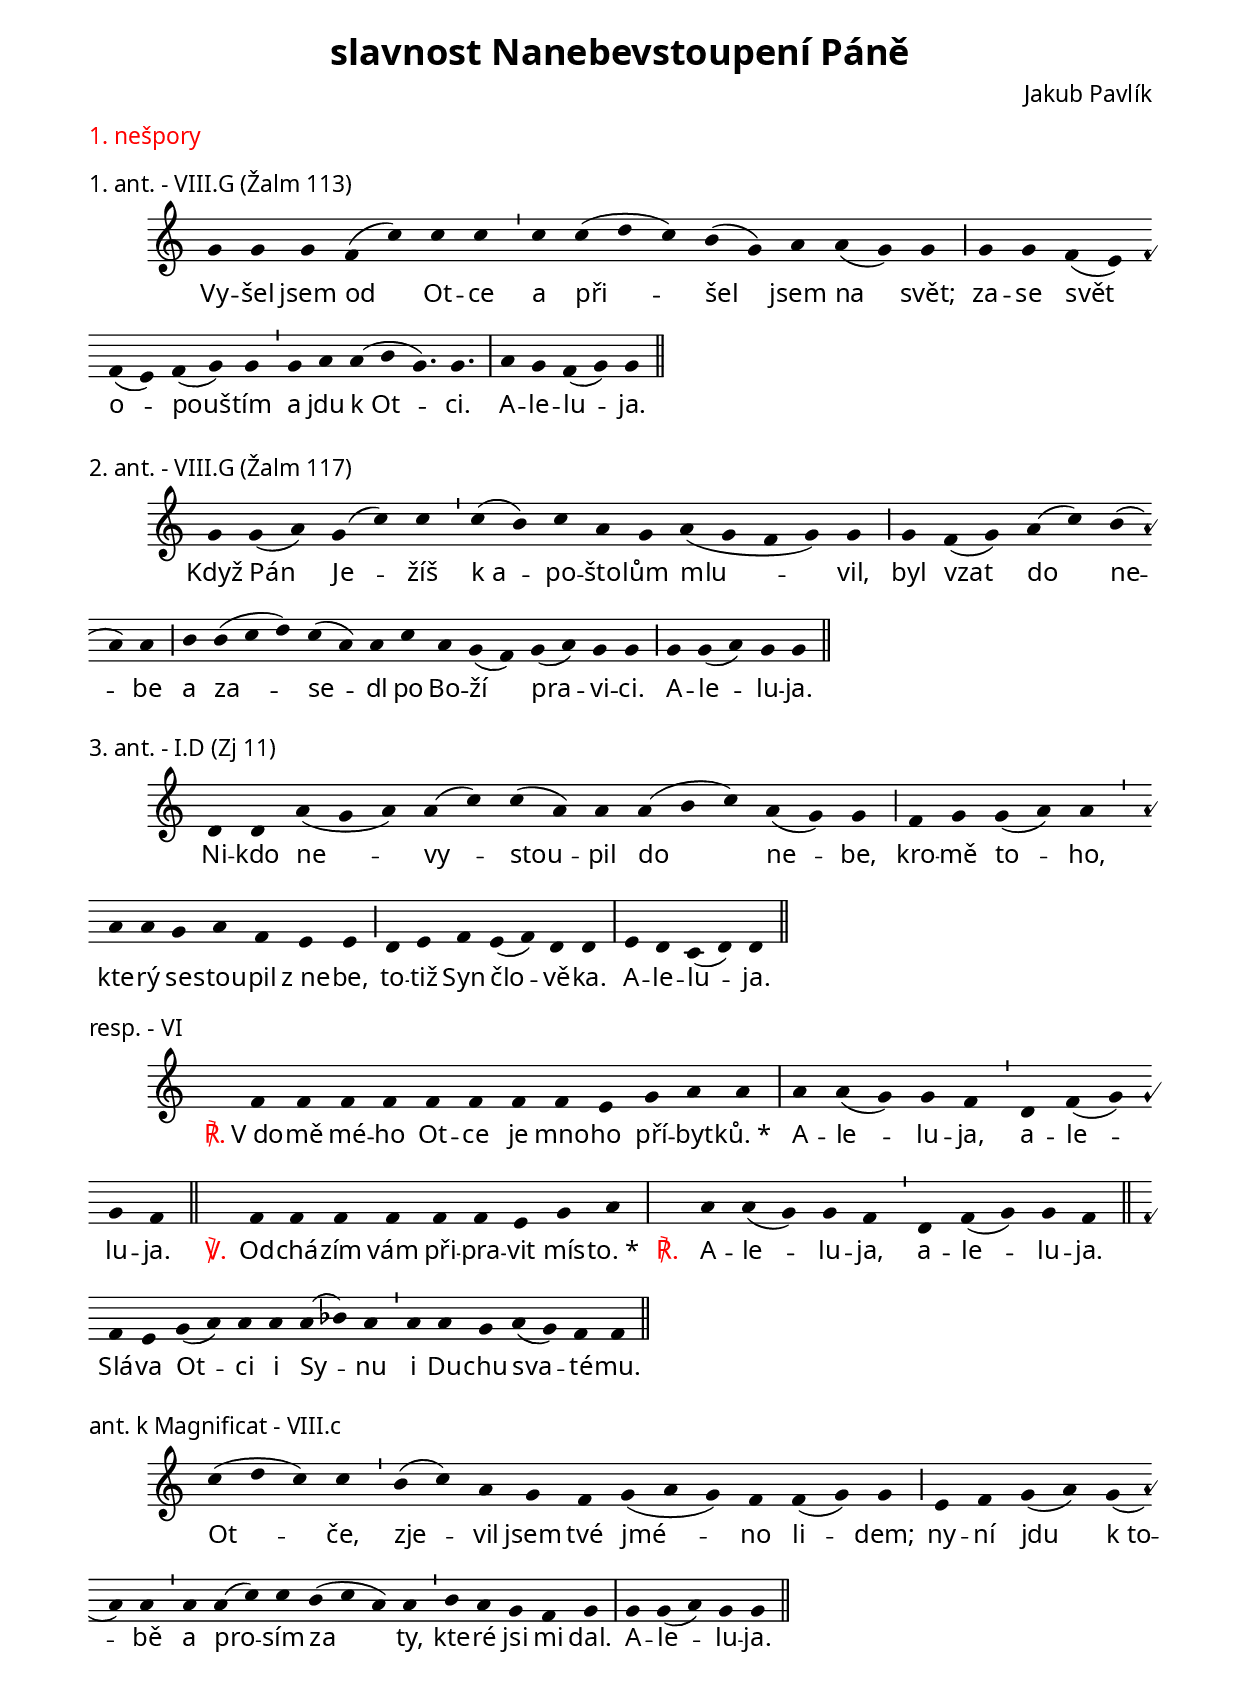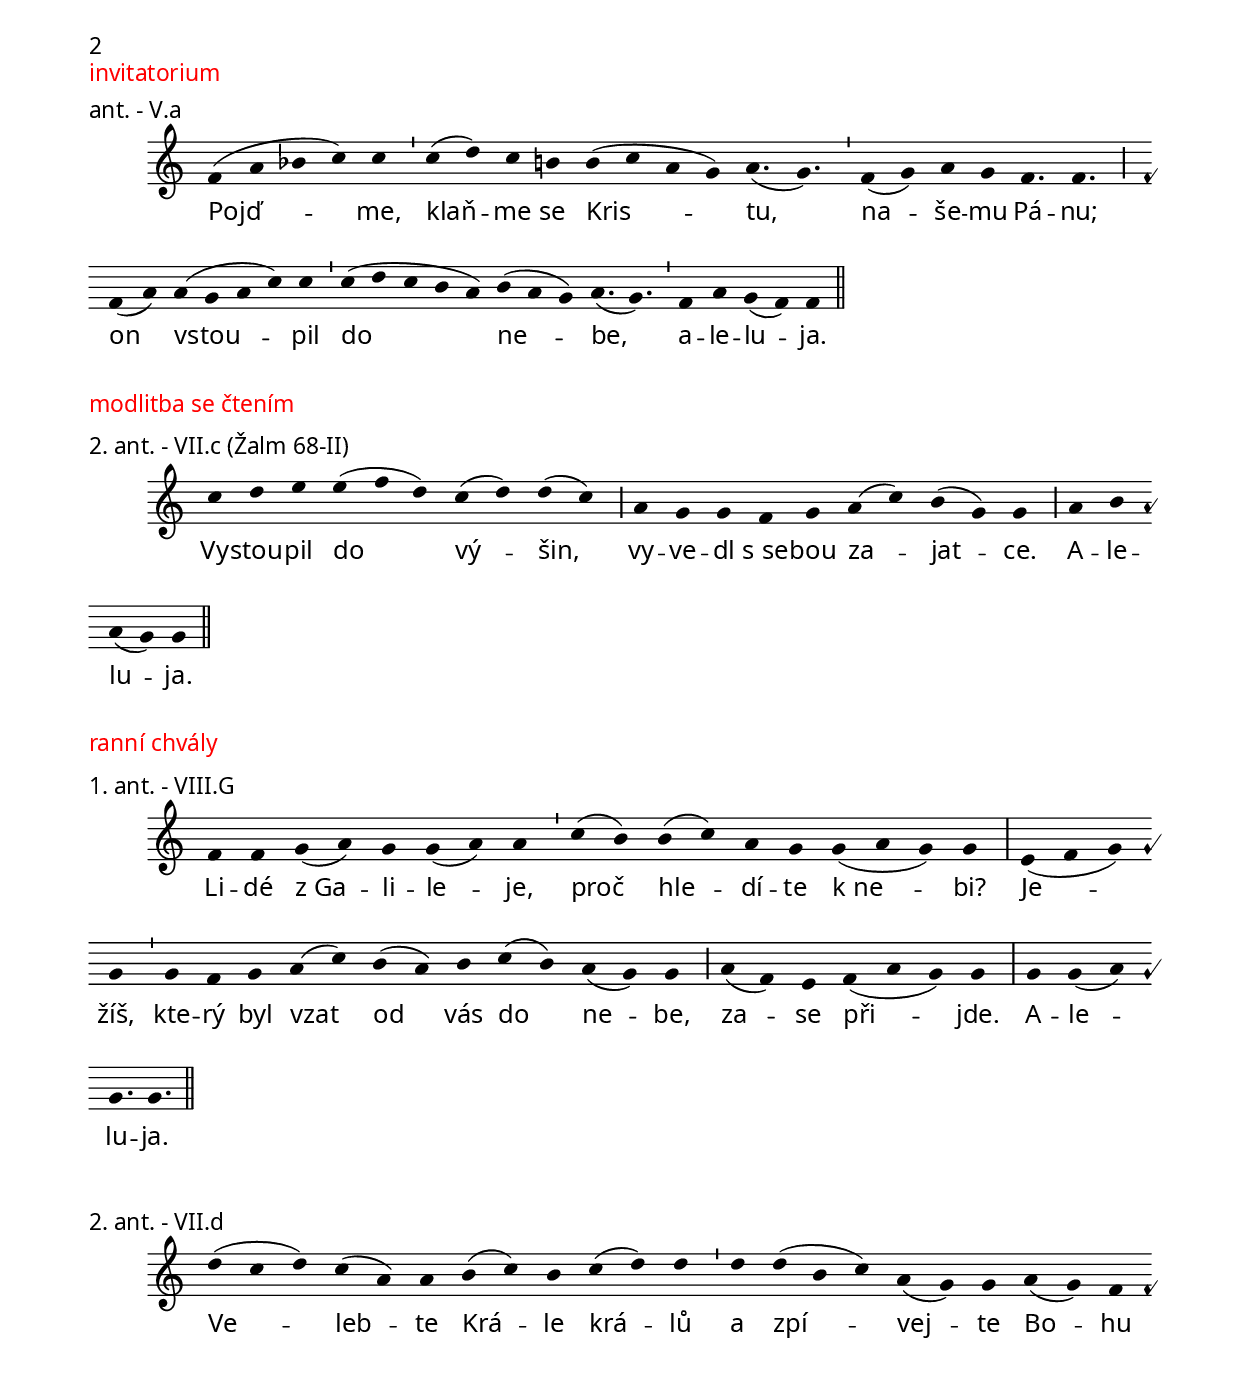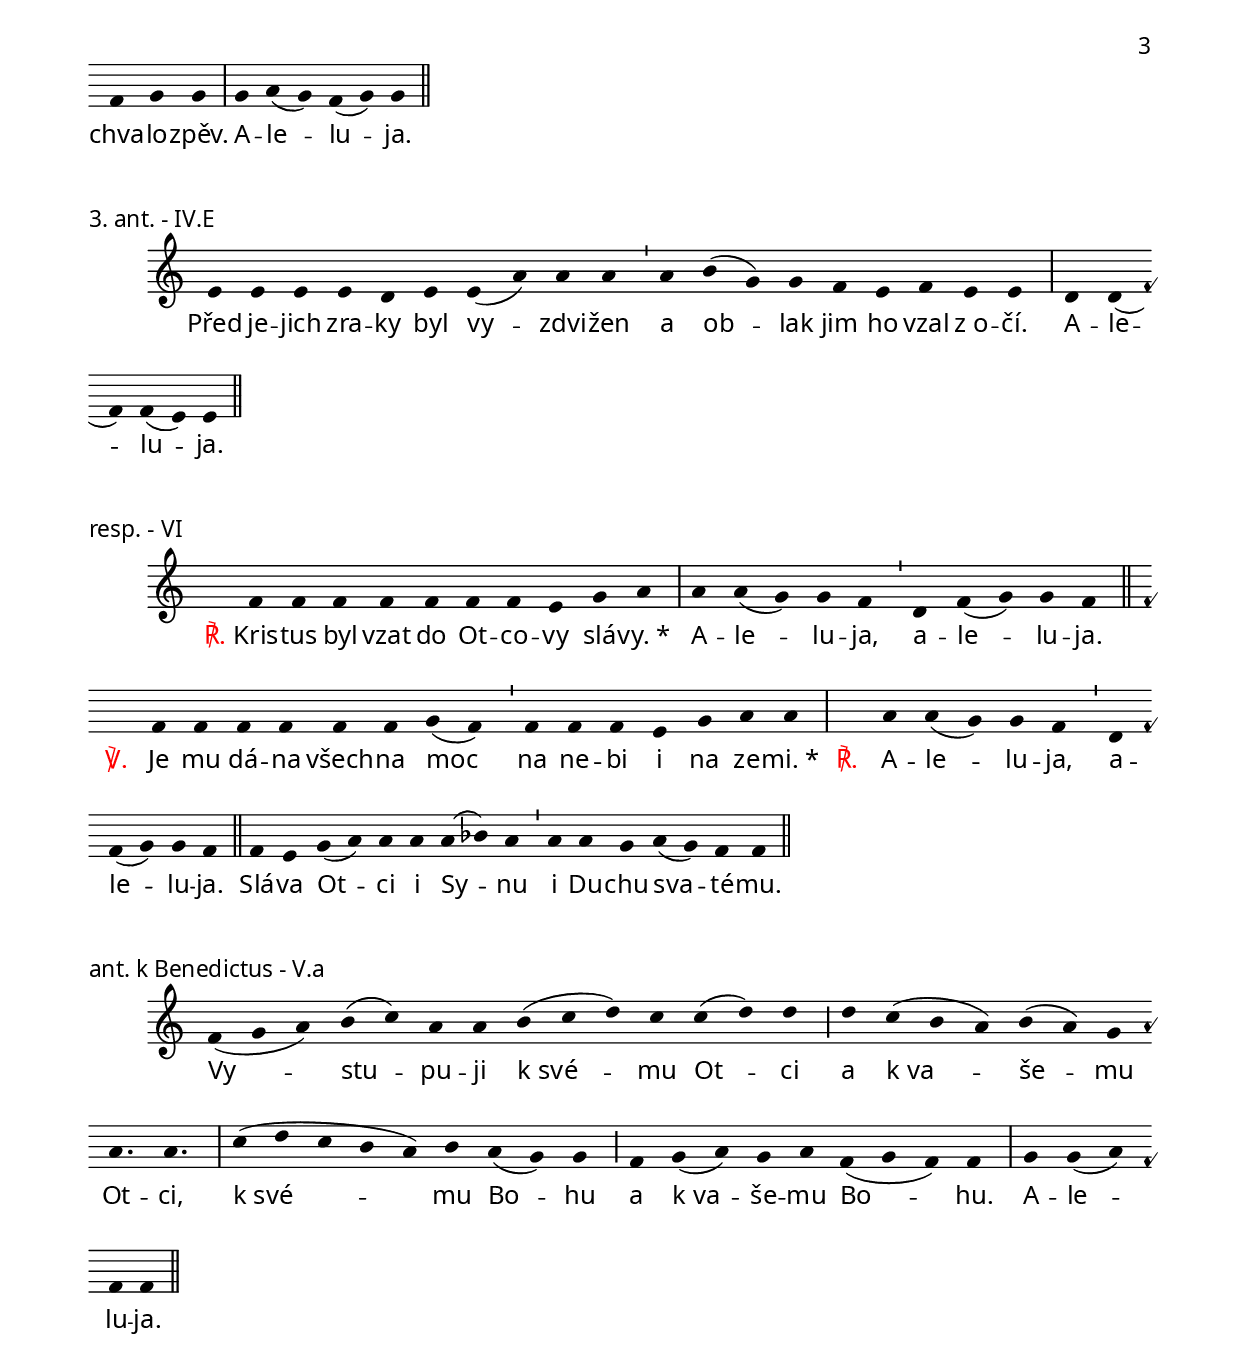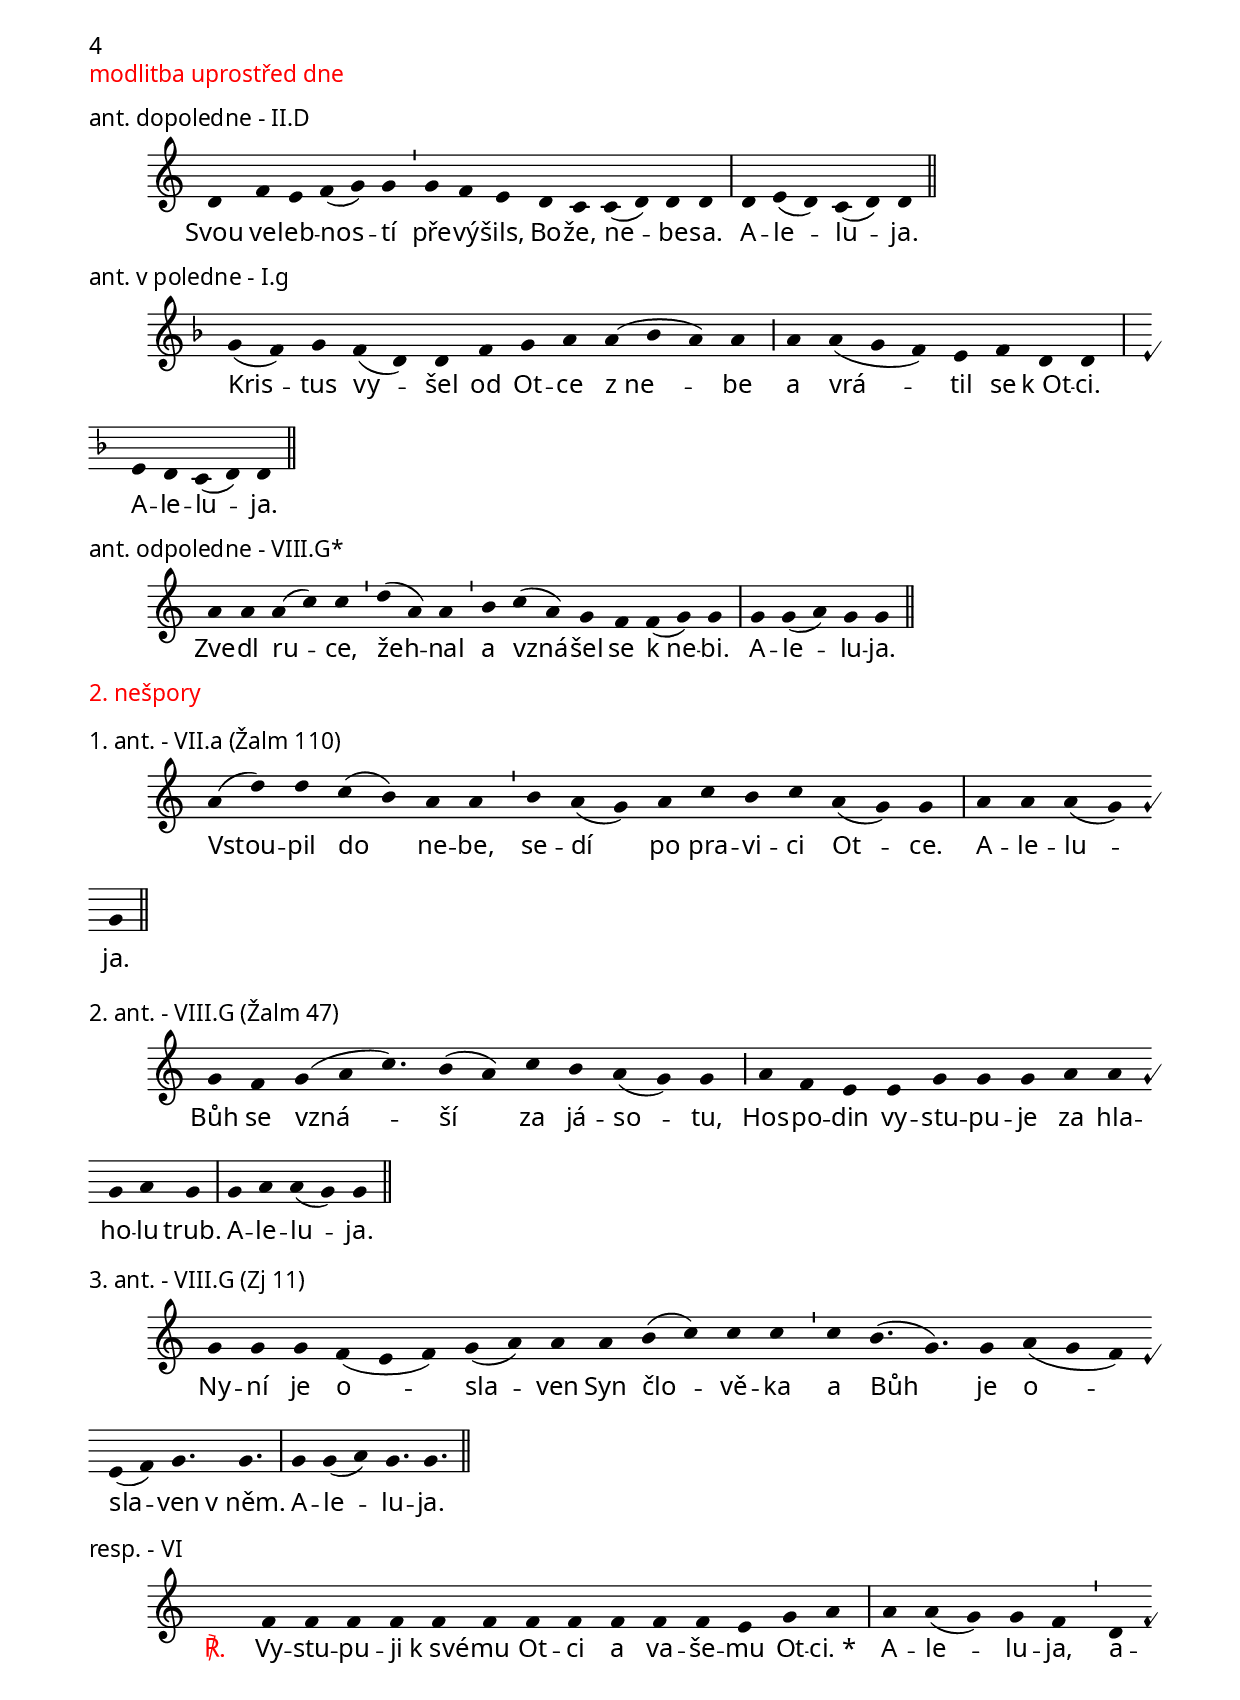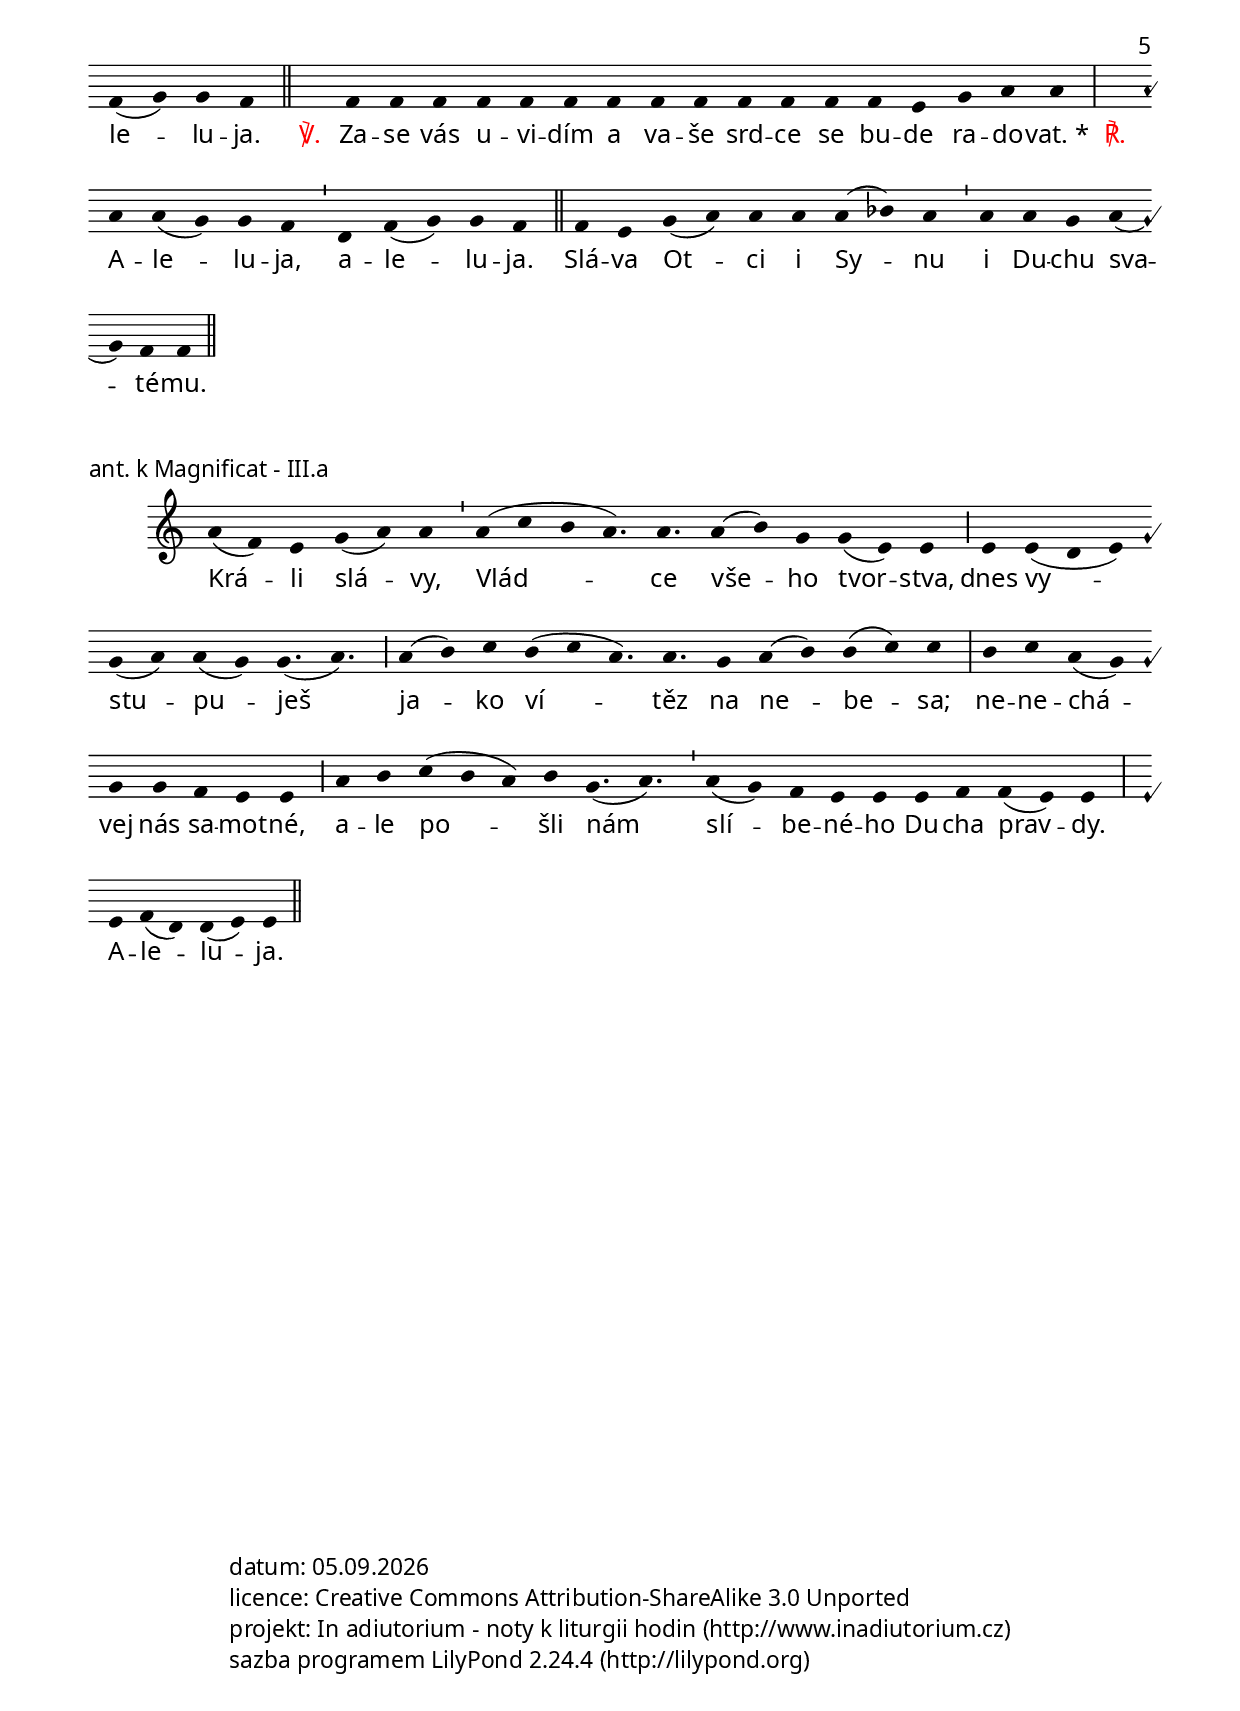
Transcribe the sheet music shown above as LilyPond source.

\version "2.14.2"

\header {
  title = "slavnost Nanebevstoupení Páně"
  composer = "Jakub Pavlík"
}

\include "spolecne.ly"
\include "dilyresponsorii.ly"

\markup {\nadpisHodinka {"1. nešpory"}}

\score {
  \relative c'' {
    \choralniRezim
    g4 g g f( c') c c \barMin
    c c( d c) b( g) a a( g) g \barMaior
    g g f( e) f( e) f( g) g \barMin
    g a a( b g4.) g \barMax
    a4 g f( g) g \barFinalis
  }
  \addlyrics {
    Vy -- šel jsem od Ot -- ce
    a při -- šel jsem na svět;
    za -- se svět o -- pouš -- tím a jdu k_Ot -- ci.
    A -- le -- lu -- ja.
  }
  \header {
    quid = "1. ant."
    modus = "VIII"
    differentia = "G"
    psalmus = "Žalm 113"
    id = "1ne-a1"
    piece = \markup {\sestavTitulek}
  }
}

\score {
  \relative c'' {
    \choralniRezim
    g4 g( a) g( c) c \barMin c( b) c a g a( g f g) g \barMaior
    g f( g) a( c) b( a) a \barMaior
    b b( c d) c( a) a c a g( f) g( a) g g \barMaior
    g g( a) g g \barFinalis
  }
  \addlyrics {
    Když Pán Je -- žíš k_a -- po -- što -- lům mlu -- vil,
    byl vzat do ne -- be
    a za -- se -- dl po Bo -- ží pra -- vi -- ci.
    A -- le -- lu -- ja.
  }
  \header {
    quid = "2. ant."
    modus = "VIII"
    differentia = "G"
    psalmus = "Žalm 117"
    id = "1ne-a2"
    piece = \markup {\sestavTitulek}
  }
}

\score {
  \relative c' {
    \choralniRezim
    d4 d a'( g a) a( c) c( a) a a( b c) a( g) g \barMaior
    f g g( a) a \barMin a a g a f e e \barMaior
    d e f e( f) d d \barMax
    e d c( d) d \barFinalis
  }
  \addlyrics {
    Ni -- kdo ne -- vy -- stou -- pil do ne -- be,
    kro -- mě to -- ho, kte -- rý se -- stou -- pil z_ne -- be,
    to -- tiž Syn člo -- vě -- ka.
    A -- le -- lu -- ja.
  }
  \header {
    quid = "3. ant."
    modus = "I"
    differentia = "D"
    psalmus = "Zj 11"
    id = "1ne-a3"
    piece = \markup {\sestavTitulek}
  }
}

\score {
  \relative c' {
    \choralniRezim

    % R
    \neviditelna f
    f4 f f f f f f f e g a a \barMax
    \respVIalelujaResponsum \barFinalis
    % V
    \neviditelna f
    f f f f f f e g a \barMax
    % R
    \neviditelna a
    \respVIalelujaResponsum \barFinalis
    % Slava
    \respVIalelujaDoxologie \barFinalis
  }
  \addlyrics {
    \Response V_do -- mě mé -- ho Ot -- ce je mno -- ho pří -- byt -- ků._*
    \textRespAleluja
    \Verse Od -- chá -- zím vám při -- pra -- vit mís -- to._*
    \Response \textRespAleluja
    \textRespDoxologie
  }
  \header {
    quid = "resp."
    modus = "VI"
    id = "1ne-resp"
    piece = \markup {\sestavTitulekResp}
  }
}

\score {
  \relative c'' {
    \choralniRezim
    c( d c) c \barMin
    b( c) a g f g( a g) f f( g) g \barMaior
    e f g( a) g( a) a \barMin
    a a( c) c b( c a) a \barMin
    b a g f g \barMax
    g g( a) g g \barFinalis
  }
  \addlyrics {
    Ot -- če,
    zje -- vil jsem tvé jmé -- no li -- dem;
    ny -- ní jdu k_to -- bě
    a pro -- sím za ty,
    kte -- ré jsi mi dal.
    A -- le -- lu -- ja.
  }
  \header {
    quid = "ant. k Magnificat"
    modus = "VIII"
    differentia = "c"
    psalmus = ""
    id = "1ne-amag"
    piece = \markup {\sestavTitulekBezZalmu}
  }
}

\pageBreak % ZLOM

\markup {\nadpisHodinka {"invitatorium"}}

\score {
  \relative c' {
    \choralniRezim
    f4( a bes c) c \barMin
    c( d) c b! b( c a g) a4.( g) \barMin f4( g) a g f4. f \barMaior
    f4( a) a( g a c) c \barMin c( d c b a) b( a g) a4.( g) \barMin
    f4 a g( f) f \barFinalis
  }
  \addlyrics {
    Pojď -- me,
    klaň -- me se Kris -- tu, na -- še -- mu Pá -- nu;
    on vstou -- pil do ne -- be,
    a -- le -- lu -- ja.
  }
  \header {
    quid = "ant."
    modus = "V"
    differentia = "a"
    psalmus = ""
    id = "invit"
    piece = \markup {\sestavTitulekBezZalmu}
  }
}

\markup {\nadpisHodinka {"modlitba se čtením"}}

\score {
  \relative c' {
    \choralniRezim

  }
  \addlyrics {
    Zpí -- vej -- te Bo -- hu,
    ve -- leb -- te je -- ho jmé -- no,
    on vy -- stou -- pil nad o -- bla -- ka.
    A -- le -- lu -- ja.
  }
  \header {
    quid = "1. ant."
    modus = ""
    differentia = ""
    psalmus = "Žalm 68-I"
    id = "mc-a1"
    piece = \markup {\sestavTitulek}
  }
}

\score {
  \relative c'' {
    \choralniRezim
    c4 d e e( f d) c( d) d( c) \barMaior
    a g g f g a( c) b( g) g \barMaior
    a b a( g) g \barFinalis
  }
  \addlyrics {
    Vy -- stou -- pil do vý -- šin,
    vy -- ve -- dl s_se -- bou za -- jat -- ce.
    A -- le -- lu -- ja.
  }
  \header {
    quid = "2. ant."
    modus = "VII"
    differentia = "c"
    psalmus = "Žalm 68-II"
    id = "mc-a2"
    piece = \markup {\sestavTitulek}
  }
}

\score {
  \relative c' {
    \choralniRezim

  }
  \addlyrics {
    Ob -- je -- vu -- je se tvůj prů -- vod, Bo -- že,
    prů -- vod mé -- ho Bo -- ha, mé -- ho krá -- le,
    smě -- řu -- jí -- cí do sva -- ty -- ně.
    A -- le -- lu -- ja.
  }
  \header {
    quid = "3. ant."
    modus = ""
    differentia = ""
    psalmus = "Žalm 68-III"
    id = "mc-a3"
    piece = \markup {\sestavTitulek}
  }
}


\markup {\nadpisHodinka {"ranní chvály"}}

\score {
  \relative c' {
    \choralniRezim
    f4 f g( a) g g( a) a \barMin
    c( b) b( c) a g g( a g) g \barMax
    e( f g) g \barMin
    g f g a( c) b( a) b c( b) a( g) g \barMaior
    a( f) e f( a g) g \barMax
    g g( a) g4. g \barFinalis
  }
  \addlyrics {
    Li -- dé z_Ga -- li -- le -- je,
    proč hle -- dí -- te k_ne -- bi?
    Je -- žíš,
    kte -- rý byl vzat od vás do ne -- be,
    za -- se při -- jde.
    A -- le -- lu -- ja.
  }
  \header {
    quid = "1. ant."
    modus = "VIII"
    differentia = "G"
    psalmus = ""
    id = "rch-a1"
    piece = \markup {\sestavTitulekBezZalmu}
  }
}

\score {
  \relative c'' {
    \choralniRezim
    d4( c d) c( a) a b( c) b c( d) d \barMin
    d d( b c) a( g) g a( g) f f g g \barMax
    g a( g) f( g) g \barFinalis
  }
  \addlyrics {
    Ve -- leb -- te Krá -- le krá -- lů
    a zpí -- vej -- te Bo -- hu chva -- lo -- zpěv.
    A -- le -- lu -- ja.
  }
  \header {
    quid = "2. ant."
    modus = "VII"
    differentia = "d"
    psalmus = ""
    id = "rch-a2"
    piece = \markup {\sestavTitulekBezZalmu}
  }
}

\score {
  \relative c' {
    \choralniRezim
    e4 e e e d e e( a) a a \barMin
    a b( g) g f e f e e \barMax
    d d( f) f( e) e \barFinalis
  }
  \addlyrics {
    Před je -- jich zra -- ky byl vy -- zdvi -- žen
    a ob -- lak jim ho vzal z_o -- čí.
    A -- le -- lu -- ja.
  }
  \header {
    quid = "3. ant."
    modus = "IV"
    differentia = "E"
    psalmus = ""
    id = "rch-a3"
    piece = \markup {\sestavTitulekBezZalmu}
  }
}

\score {
  \relative c' {
    \choralniRezim

    % R
    \neviditelna f
    f4 f f f f f f e g a \barMax
    \respVIalelujaResponsum \barFinalis
    % V
    \neviditelna f
    f f f f f f g( f) \barMin f f f e g a a \barMax
    % R
    \neviditelna a
    \respVIalelujaResponsum \barFinalis
    % Slava
    \respVIalelujaDoxologie \barFinalis
  }
  \addlyrics {
    \Response Kris -- tus byl vzat do Ot -- co -- vy slá -- vy._* \textRespAleluja
    \Verse Je mu dá -- na všech -- na moc na ne -- bi i na ze -- mi._*
    \Response \textRespAleluja
    \textRespDoxologie
  }
  \header {
    quid = "resp."
    modus = "VI"
    id = "rch-resp"
    piece = \markup {\sestavTitulekResp}
  }
}


\score {
  \relative c' {
    \choralniRezim
    f4( g a) b( c) a a b( c d) c c( d) d \barMaior
    d c( b a) b( a) g a4. a \barMax
    c4( d c b a) b a( g) g \barMaior
    f g( a) g a f( g f) f \barMax
    g g( a) f f \barFinalis
  }
  \addlyrics {
    Vy -- stu -- pu -- ji k_své -- mu Ot -- ci
    a k_va -- še -- mu Ot -- ci,
    k_své -- mu Bo -- hu
    a k_va -- še -- mu Bo -- hu.
    A -- le -- lu -- ja.
  }
  \header {
    quid = "ant. k Benedictus"
    modus = "V"
    differentia = "a"
    psalmus = ""
    id = "rch-aben"
    piece = \markup {\sestavTitulekBezZalmu}
  }
}

\pageBreak % ZLOM

\markup {\nadpisHodinka {"modlitba uprostřed dne"}}

\score {
  \relative c' {
    \choralniRezim
    d4 f e f( g) g \barMin
    g f e d c c( d) d d \barMax
    d e( d) c( d) d \barFinalis
  }
  \addlyrics {
    Svou ve -- leb -- nos -- tí
    pře -- vý -- šils, Bo -- že, ne -- be -- sa.
    A -- le -- lu -- ja.
  }
  \header {
    quid = "ant. dopoledne"
    modus = "II"
    differentia = "D"
    psalmus = ""
    id = "tercie"
    piece = \markup {\sestavTitulekBezZalmu}
  }
}

\score {
  \relative c'' {
    \choralniRezim
    \key f \major
    g4( f) g f( d) d f g a a( bes a) a \barMaior
    a a( g f) e f d d \barMax
    e d c( d) d \barFinalis
  }
  \addlyrics {
    Kris -- tus vy -- šel od Ot -- ce z_ne -- be
    a vrá -- til se k_Ot -- ci.
    A -- le -- lu -- ja.
  }
  \header {
    quid = "ant. v poledne"
    modus = "I"
    differentia = "g"
    psalmus = ""
    id = "sexta"
    piece = \markup {\sestavTitulekBezZalmu}
  }
}

\score {
  \relative c'' {
    \choralniRezim
    a4 a a( c) c \barMin
    d( a) a \barMin
    b c( a) g f f( g) g \barMax
    g g( a) g4 g \barFinalis
  }
  \addlyrics {
    Zve -- dl ru -- ce,
    žeh -- nal
    a vzná -- šel se k_ne -- bi.
    A -- le -- lu -- ja.
  }
  \header {
    quid = "ant. odpoledne"
    modus = "VIII"
    differentia = "G*"
    psalmus = ""
    id = "nona"
    piece = \markup {\sestavTitulekBezZalmu}
  }
}

\markup {\nadpisHodinka {"2. nešpory"}}

\score {
  \relative c'' {
    \choralniRezim
    a( d) d c( b) a a \barMin
    b a( g) a c b c a( g) g \barMax
    a a a( g) g \barFinalis
  }
  \addlyrics {
    Vstou -- pil do ne -- be,
    se -- dí po pra -- vi -- ci Ot -- ce.
    A -- le -- lu -- ja.
  }
  \header {
    quid = "1. ant."
    modus = "VII"
    differentia = "a"
    psalmus = "Žalm 110"
    id = "2ne-a1"
    piece = \markup {\sestavTitulek}
  }
}

\score {
  \relative c'' {
    \choralniRezim
    g4 f g( a c4.) b4( a) c b a( g) g \barMaior
    a f e e g g g a a g a g \barMax
    g a a( g) g \barFinalis
  }
  \addlyrics {
    Bůh se vzná -- ší za já -- so -- tu,
    Hos -- po -- din vy -- stu -- pu -- je za hla -- ho -- lu trub.
    A -- le -- lu -- ja.
  }
  \header {
    quid = "2. ant."
    modus = "VIII"
    differentia = "G"
    psalmus = "Žalm 47"
    id = "2ne-a2"
    piece = \markup {\sestavTitulek}
  }
}

\score {
  \relative c'' {
    \choralniRezim
    g4 g g f( e f) g( a) a a b( c) c c \barMin
    c b4.( g) g4 a( g f) e( f) g4. g \barMax
    g4 g( a) g4. g \barFinalis
  }
  \addlyrics {
    Ny -- ní je o -- sla -- ven Syn člo -- vě -- ka
    a Bůh je o -- sla -- ven v_něm.
    A -- le -- lu -- ja.
  }
  \header {
    quid = "3. ant."
    modus = "VIII"
    differentia = "G"
    psalmus = "Zj 11"
    id = "2ne-a3"
    piece = \markup {\sestavTitulek}
  }
}

\score {
  \relative c' {
    \choralniRezim

    % R
    \neviditelna f
    f4 f f f f f f f f f f e g a \barMax
    \respVIalelujaResponsum \barFinalis
    % V
    \neviditelna f
    f f f f f f f f f f f f f e g a a \barMax
    % R
    \neviditelna a
    \respVIalelujaResponsum \barFinalis
    % Slava
    \respVIalelujaDoxologie \barFinalis
  }
  \addlyrics {
    \Response Vy -- stu -- pu -- ji k_své -- mu Ot -- ci a va -- še -- mu Ot -- ci._* \textRespAleluja
    \Verse Za -- se vás u -- vi -- dím a va -- še srd -- ce se bu -- de ra -- do -- vat._*
    \Response \textRespAleluja
    \textRespDoxologie
  }
  \header {
    quid = "resp."
    modus = "VI"
    id = "2ne-resp"
    piece = \markup {\sestavTitulekResp}
  }
}

\score {
  \relative c'' {
    \choralniRezim
    a4( f) e g( a) a \barMin
    a( c b a4.) a a4( b) g g( e) e \barMaior
    e e( d e) g( a) a( g) g4.( a) \barMaior
    a4( b) c b( c a4.) a g4 a( b) b( c) c \barMax

    b c a( g) g g f e e \barMaior
    a b c( b a) b g4.( a) \barMin
    a4( g) f e e e f f( e) e \barMax
    e f( d) d( e) e \barFinalis
  }
  \addlyrics {
    Krá -- li slá -- vy,
    Vlád -- ce vše -- ho tvor -- stva,
    dnes vy -- stu -- pu -- ješ
    ja -- ko ví -- těz na ne -- be -- sa;

    ne -- ne -- chá -- vej nás sa -- mot -- né,
    a -- le po -- šli nám slí -- be -- né -- ho Du -- cha prav -- dy.
    A -- le -- lu -- ja.
  }
  \header {
    quid = "ant. k Magnificat"
    modus = "III"
    differentia = "a"
    psalmus = ""
    id = "2ne-amag"
    piece = \markup {\sestavTitulekBezZalmu}
  }
}